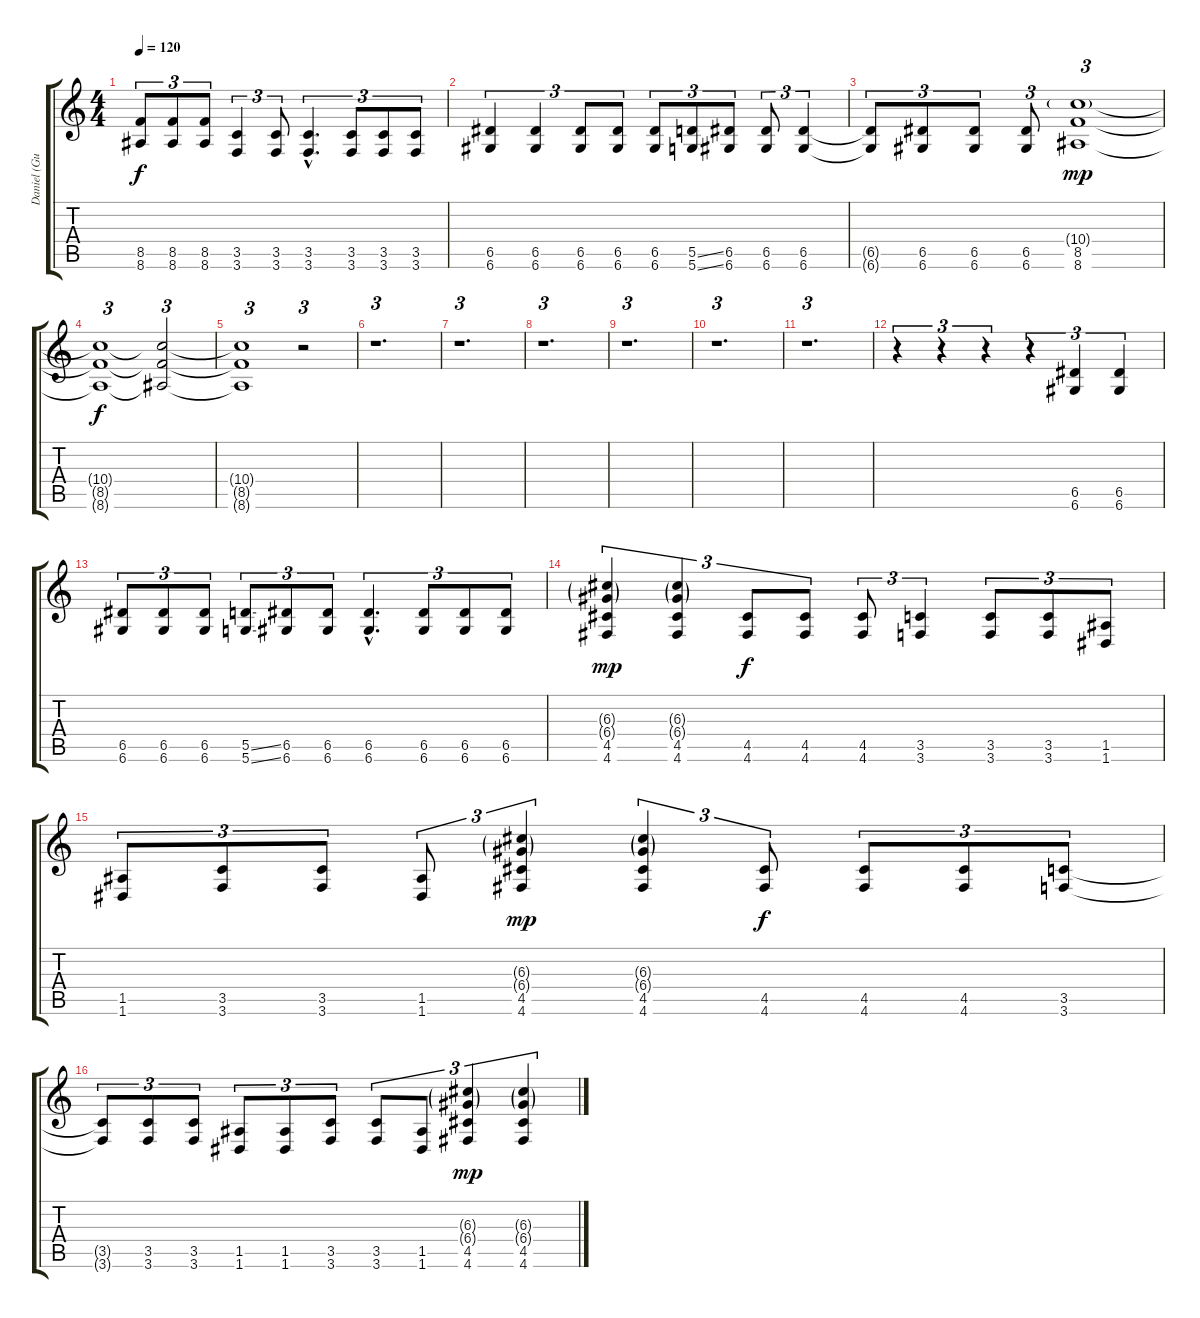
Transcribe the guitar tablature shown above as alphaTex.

\track ("Daniel (Guitarra 1)" "Daniel (Gu") {instrument distortionguitar}
\staff {score tabs}
\tuning (E4 B3 G3 D3 A2 D2) {hide}
\ts (4 4)
\tempo 120
\clef g2
\ks c
(8.5 8.6).8{tu (3 2) dy f} (8.5 8.6).8{tu (3 2)} (8.5 8.6).8{tu (3 2)} (3.5 3.6).4{tu (3 2)} (3.5 3.6).8{tu (3 2)} (3.5{hac} 3.6{hac}).4{d tu (3 2)} (3.5 3.6).8{tu (3 2)} (3.5 3.6).8{tu (3 2)} (3.5 3.6).8{tu (3 2)} |
(6.5 6.6).4{tu (3 2)} (6.5 6.6).4{tu (3 2)} (6.5 6.6).8{tu (3 2)} (6.5 6.6).8{tu (3 2)} (6.5 6.6).8{tu (3 2)} (5.5{ss} 5.6{ss}).8{tu (3 2)} (6.5 6.6).8{tu (3 2)} (6.5 6.6).8{tu (3 2)} (6.5 6.6).4{tu (3 2)} |
(6.5{t} 6.6{t}).8{tu (3 2)} (6.5 6.6).8{tu (3 2)} (6.5 6.6).8{tu (3 2)} (6.5 6.6).8{tu (3 2)} (10.4{g} 8.5 8.6).1{tu (3 2) dy mp} |
(10.4{t} 8.5{t} 8.6{t}).1{tu (3 2) dy f volume 12} (10.4{t} 8.5{t} 8.6{t}).2{tu (3 2) volume 10} |
(10.4{t} 8.5{t} 8.6{t}).1{tu (3 2) volume 8} r.2{tu (3 2) volume 16 balance 14} |
r.1{d tu (3 2)} |
r.1{d tu (3 2)} |
r.1{d tu (3 2)} |
r.1{d tu (3 2)} |
r.1{d tu (3 2)} |
r.1{d tu (3 2)} |
r.4{tu (3 2)} r.4{tu (3 2)} r.4{tu (3 2)} r.4{tu (3 2)} (6.5 6.6).4{tu (3 2)} (6.5 6.6).4{tu (3 2)} |
(6.5 6.6).8{tu (3 2)} (6.5 6.6).8{tu (3 2)} (6.5 6.6).8{tu (3 2)} (5.5{ss} 5.6{ss}).8{tu (3 2)} (6.5 6.6).8{tu (3 2)} (6.5 6.6).8{tu (3 2)} (6.5{hac} 6.6{hac}).4{d tu (3 2)} (6.5 6.6).8{tu (3 2)} (6.5 6.6).8{tu (3 2)} (6.5 6.6).8{tu (3 2)} |
(6.3{g} 6.4{g} 4.5 4.6).4{tu (3 2) dy mp} (6.3{g} 6.4{g} 4.5 4.6).4{tu (3 2)} (4.5 4.6).8{tu (3 2) dy f} (4.5 4.6).8{tu (3 2)} (4.5 4.6).8{tu (3 2)} (3.5 3.6).4{tu (3 2)} (3.5 3.6).8{tu (3 2)} (3.5 3.6).8{tu (3 2)} (1.5 1.6).8{tu (3 2)} |
(1.5 1.6).8{tu (3 2)} (3.5 3.6).8{tu (3 2)} (3.5 3.6).8{tu (3 2)} (1.5 1.6).8{tu (3 2)} (6.3{g} 6.4{g} 4.5 4.6).4{tu (3 2) dy mp} (6.3{g} 6.4{g} 4.5 4.6).4{tu (3 2)} (4.5 4.6).8{tu (3 2) dy f} (4.5 4.6).8{tu (3 2)} (4.5 4.6).8{tu (3 2)} (3.5 3.6).8{tu (3 2)} |
(3.5{t} 3.6{t}).8{tu (3 2)} (3.5 3.6).8{tu (3 2)} (3.5 3.6).8{tu (3 2)} (1.5 1.6).8{tu (3 2)} (1.5 1.6).8{tu (3 2)} (3.5 3.6).8{tu (3 2)} (3.5 3.6).8{tu (3 2)} (1.5 1.6).8{tu (3 2)} (6.3{g} 6.4{g} 4.5 4.6).4{tu (3 2) dy mp} (6.3{g} 6.4{g} 4.5 4.6).4{tu (3 2)}
